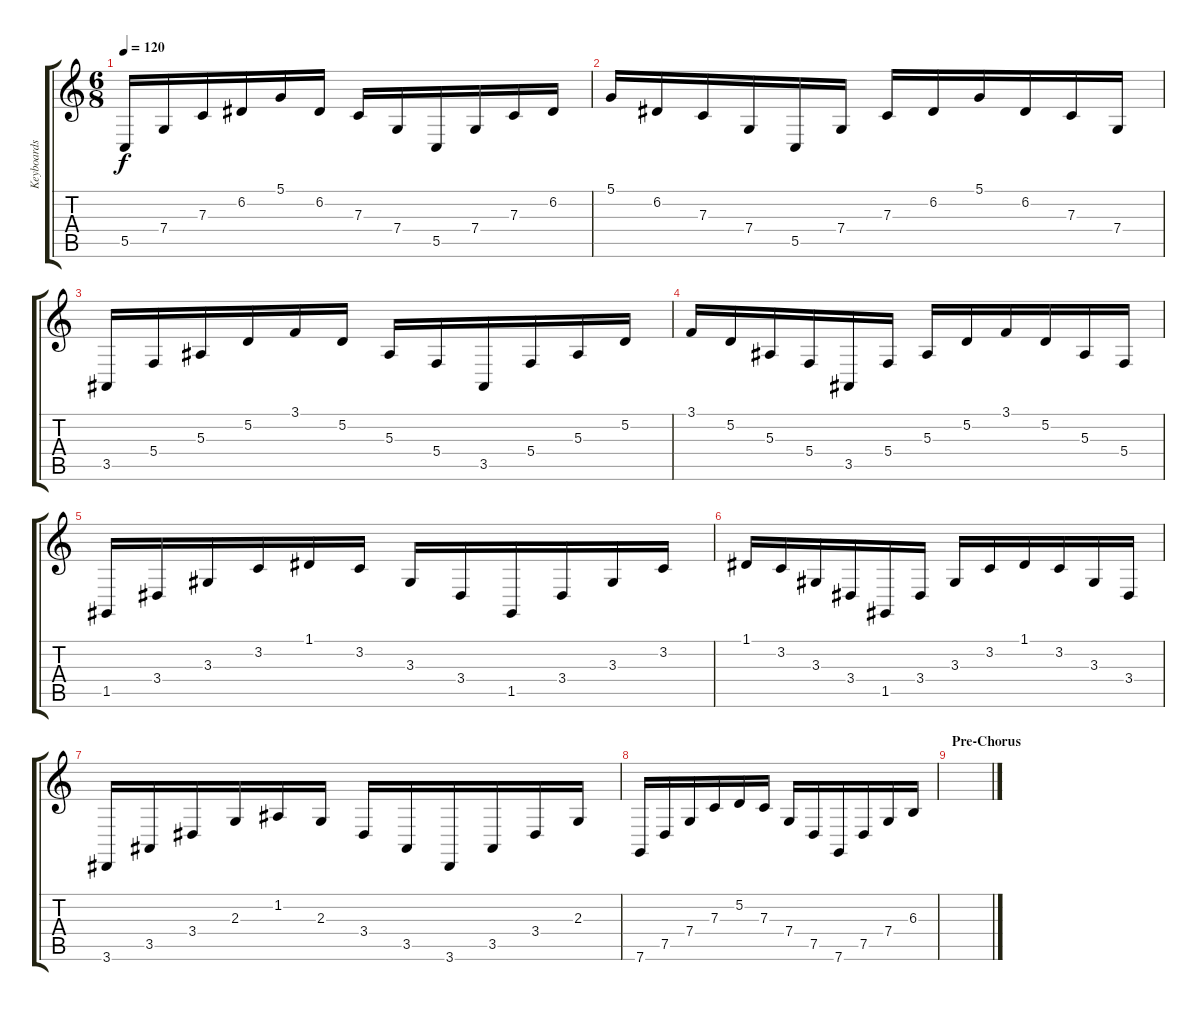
\track ("Keyboards" "Keyboards") {instrument acousticgrandpiano}
\staff {score tabs}
\tuning (D4 A3 F3 C3 G2 C2) {hide}
\ts (6 8)
\tempo 120
\clef g2
\ks c
5.5.16{dy f} 7.4.16 7.3.16 6.2.16 5.1.16 6.2.16 7.3.16 7.4.16 5.5.16 7.4.16 7.3.16 6.2.16 |
5.1.16 6.2.16 7.3.16 7.4.16 5.5.16 7.4.16 7.3.16 6.2.16 5.1.16 6.2.16 7.3.16 7.4.16 |
3.5.16 5.4.16 5.3.16 5.2.16 3.1.16 5.2.16 5.3.16 5.4.16 3.5.16 5.4.16 5.3.16 5.2.16 |
3.1.16 5.2.16 5.3.16 5.4.16 3.5.16 5.4.16 5.3.16 5.2.16 3.1.16 5.2.16 5.3.16 5.4.16 |
1.5.16 3.4.16 3.3.16 3.2.16 1.1.16 3.2.16 3.3.16 3.4.16 1.5.16 3.4.16 3.3.16 3.2.16 |
1.1.16 3.2.16 3.3.16 3.4.16 1.5.16 3.4.16 3.3.16 3.2.16 1.1.16 3.2.16 3.3.16 3.4.16 |
3.6.16 3.5.16 3.4.16 2.3.16 1.2.16 2.3.16 3.4.16 3.5.16 3.6.16 3.5.16 3.4.16 2.3.16 |
7.6.16 7.5.16 7.4.16 7.3.16 5.2.16 7.3.16 7.4.16 7.5.16 7.6.16 7.5.16 7.4.16 6.3.16 |
\section ("" "Pre-Chorus")
